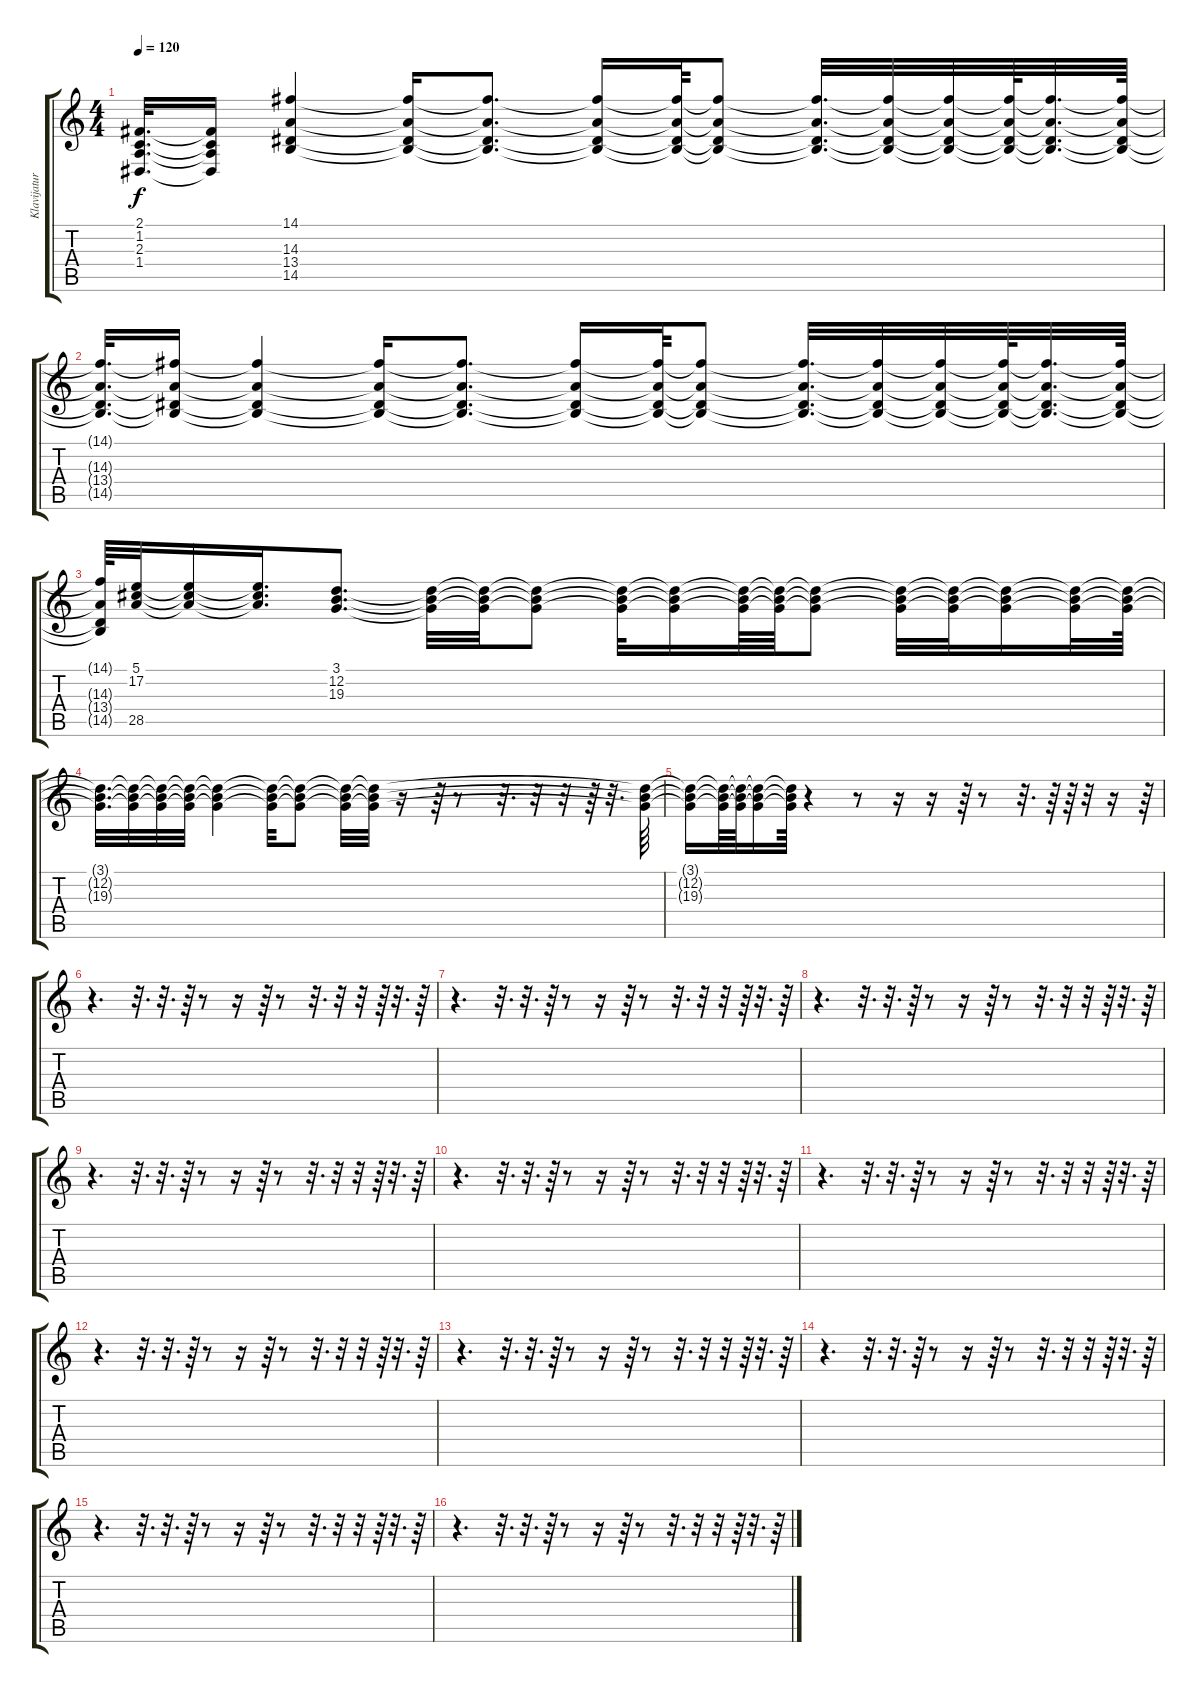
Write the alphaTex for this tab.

\track ("Klavijature II Vlado Pravdic" "Klavijatur") {instrument rockorgan}
\staff {score tabs}
\tuning (E4 B3 G3 D3 A2 E2) {hide}
\ts (4 4)
\tempo 120
\clef g2
\ks c
(2.1{t} 1.2{t} 2.3{t} 1.4{t}).32{d dy f} (2.1{t} 1.2{t} 2.3{t} 1.4{t}).16 (14.1 14.3 13.4 14.5).4 (14.1{t} 14.3{t} 13.4{t} 14.5{t}).16 (14.1{t} 14.3{t} 13.4{t} 14.5{t}).8{d} (14.1{t} 14.3{t} 13.4{t} 14.5{t}).16 (14.1{t} 14.3{t} 13.4{t} 14.5{t}).64 (14.1{t} 14.3{t} 13.4{t} 14.5{t}).8 (14.1{t} 14.3{t} 13.4{t} 14.5{t}).32{d} (14.1{t} 14.3{t} 13.4{t} 14.5{t}).32 (14.1{t} 14.3{t} 13.4{t} 14.5{t}).32 (14.1{t} 14.3{t} 13.4{t} 14.5{t}).64 (14.1{t} 14.3{t} 13.4{t} 14.5{t}).32{d} (14.1{t} 14.3{t} 13.4{t} 14.5{t}).64 |
(14.1{t} 14.3{t} 13.4{t} 14.5{t}).32{d} (14.1{t} 14.3{t} 13.4{t} 14.5{t}).16 (14.1{t} 14.3{t} 13.4{t} 14.5{t}).4 (14.1{t} 14.3{t} 13.4{t} 14.5{t}).16 (14.1{t} 14.3{t} 13.4{t} 14.5{t}).8{d} (14.1{t} 14.3{t} 13.4{t} 14.5{t}).16 (14.1{t} 14.3{t} 13.4{t} 14.5{t}).64 (14.1{t} 14.3{t} 13.4{t} 14.5{t}).8 (14.1{t} 14.3{t} 13.4{t} 14.5{t}).32{d} (14.1{t} 14.3{t} 13.4{t} 14.5{t}).32 (14.1{t} 14.3{t} 13.4{t} 14.5{t}).32 (14.1{t} 14.3{t} 13.4{t} 14.5{t}).64 (14.1{t} 14.3{t} 13.4{t} 14.5{t}).32{d} (14.1{t} 14.3{t} 13.4{t} 14.5{t}).64 |
(14.1{t} 14.3{t} 13.4{t} 14.5{t}).64 (5.1 17.2 28.5).32 (5.1{t} 17.2{t} 28.5{t}).16 (5.1{t} 17.2{t} 28.5{t}).16{d} (3.1 12.2 19.3).8{d} (3.1{t} 12.2{t} 19.3{t}).32 (3.1{t} 12.2{t} 19.3{t}).32 (3.1{t} 12.2{t} 19.3{t}).8 (3.1{t} 12.2{t} 19.3{t}).32 (3.1{t} 12.2{t} 19.3{t}).16 (3.1{t} 12.2{t} 19.3{t}).64 (3.1{t} 12.2{t} 19.3{t}).64 (3.1{t} 12.2{t} 19.3{t}).8 (3.1{t} 12.2{t} 19.3{t}).32 (3.1{t} 12.2{t} 19.3{t}).32 (3.1{t} 12.2{t} 19.3{t}).16 (3.1{t} 12.2{t} 19.3{t}).32 (3.1{t} 12.2{t} 19.3{t}).64 |
(3.1{t} 12.2{t} 19.3{t}).32{d} (3.1{t} 12.2{t} 19.3{t}).32 (3.1{t} 12.2{t} 19.3{t}).32 (3.1{t} 12.2{t} 19.3{t}).32 (3.1{t} 12.2{t} 19.3{t}).4 (3.1{t} 12.2{t} 19.3{t}).32 (3.1{t} 12.2{t} 19.3{t}).8 (3.1{t} 12.2{t} 19.3{t}).32 (3.1{t} 12.2{t} 19.3{t}).32 r.16 r.64 r.8 r.32{d} r.32 r.32 r.64 r.32{d} (3.1{t} 12.2{t} 19.3{t}).64 |
(3.1{t} 12.2{t} 19.3{t}).16 (3.1{t} 12.2{t} 19.3{t}).64 (3.1{t} 12.2{t} 19.3{t}).64 (3.1{t} 12.2{t} 19.3{t}).16 (3.1{t} 12.2{t} 19.3{t}).64 r.4 r.8 r.16 r.16 r.64 r.8 r.32{d} r.64 r.64 r.32 r.16 r.64 |
r.4{d} r.32{d} r.32{d} r.64 r.8 r.16 r.64 r.8 r.32{d} r.32 r.32 r.64 r.32{d} r.64 |
r.4{d} r.32{d} r.32{d} r.64 r.8 r.16 r.64 r.8 r.32{d} r.32 r.32 r.64 r.32{d} r.64 |
r.4{d} r.32{d} r.32{d} r.64 r.8 r.16 r.64 r.8 r.32{d} r.32 r.32 r.64 r.32{d} r.64 |
r.4{d} r.32{d} r.32{d} r.64 r.8 r.16 r.64 r.8 r.32{d} r.32 r.32 r.64 r.32{d} r.64 |
r.4{d} r.32{d} r.32{d} r.64 r.8 r.16 r.64 r.8 r.32{d} r.32 r.32 r.64 r.32{d} r.64 |
r.4{d} r.32{d} r.32{d} r.64 r.8 r.16 r.64 r.8 r.32{d} r.32 r.32 r.64 r.32{d} r.64 |
r.4{d} r.32{d} r.32{d} r.64 r.8 r.16 r.64 r.8 r.32{d} r.32 r.32 r.64 r.32{d} r.64 |
r.4{d} r.32{d} r.32{d} r.64 r.8 r.16 r.64 r.8 r.32{d} r.32 r.32 r.64 r.32{d} r.64 |
r.4{d} r.32{d} r.32{d} r.64 r.8 r.16 r.64 r.8 r.32{d} r.32 r.32 r.64 r.32{d} r.64 |
r.4{d} r.32{d} r.32{d} r.64 r.8 r.16 r.64 r.8 r.32{d} r.32 r.32 r.64 r.32{d} r.64 |
r.4{d} r.32{d} r.32{d} r.64 r.8 r.16 r.64 r.8 r.32{d} r.32 r.32 r.64 r.32{d} r.64
